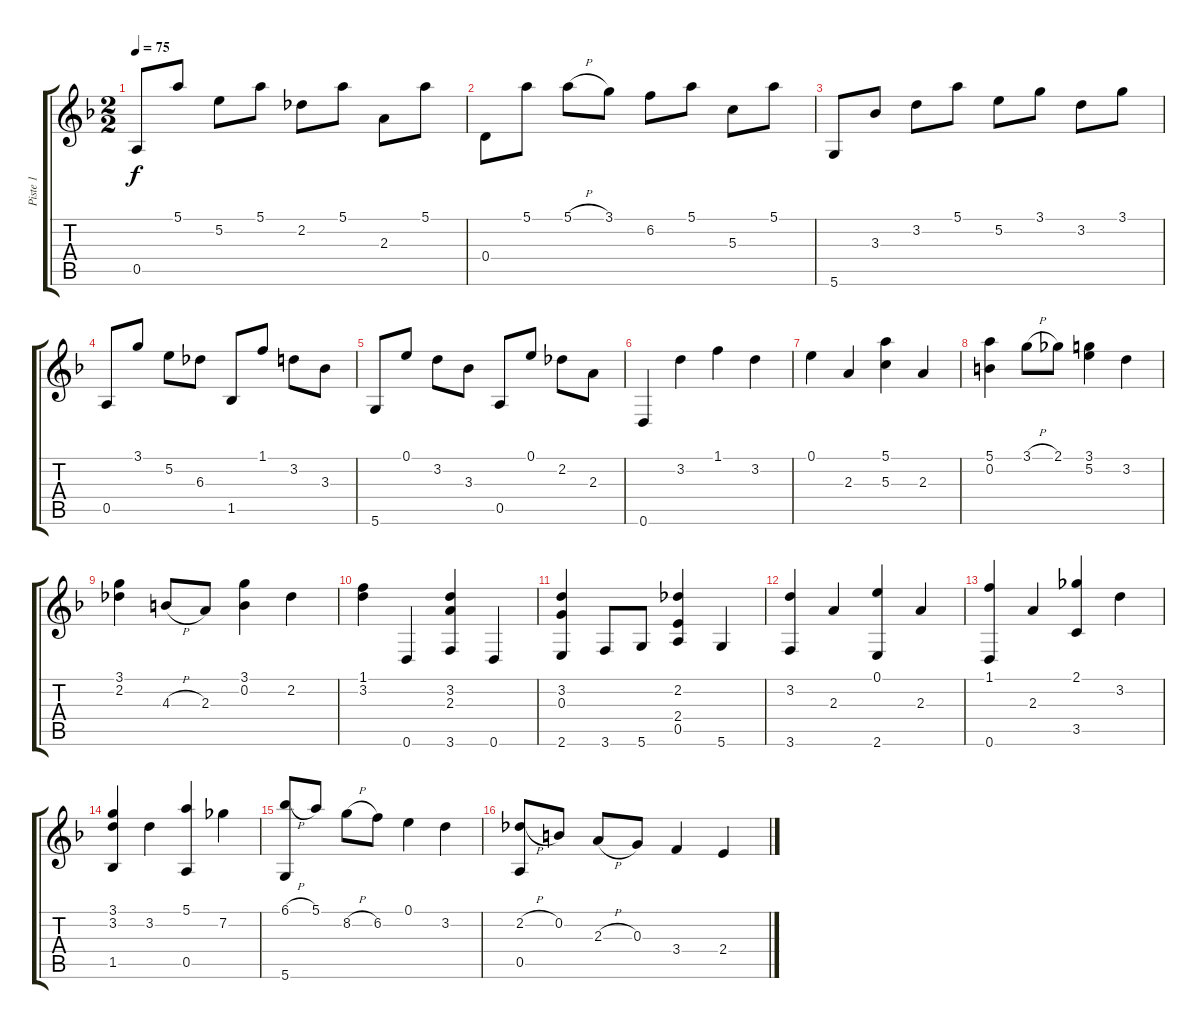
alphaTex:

\track ("Piste 1" "Piste 1") {instrument acousticguitarsteel}
\staff {score tabs}
\tuning (E4 B3 G3 D3 A2 D2) {hide}
\ts (2 2)
\tempo 75
\clef g2
\ks dminor
0.5.8{dy f} 5.1.8 5.2.8 5.1.8 2.2.8 5.1.8 2.3.8 5.1.8 |
0.4.8 5.1.8 5.1{h}.8 3.1.8 6.2.8 5.1.8 5.3.8 5.1.8 |
5.6.8 3.3.8 3.2.8 5.1.8 5.2.8 3.1.8 3.2.8 3.1.8 |
0.5.8 3.1.8 5.2.8 6.3.8 1.5.8 1.1.8 3.2.8 3.3.8 |
5.6.8 0.1.8 3.2.8 3.3.8 0.5.8 0.1.8 2.2.8 2.3.8 |
0.6.4 3.2.4 1.1.4 3.2.4 |
0.1.4 2.3.4 (5.1 5.3).4 2.3.4 |
(5.1 0.2).4 3.1{h}.8 2.1.8 (3.1 5.2).4 3.2.4 |
(3.1 2.2).4 4.3{h}.8 2.3.8 (3.1 0.2).4 2.2.4 |
(1.1 3.2).4 0.6.4 (3.2 2.3 3.6).4 0.6.4 |
(3.2 0.3 2.6).4 3.6.8 5.6.8 (2.2 2.4 0.5).4 5.6.4 |
(3.2 3.6).4 2.3.4 (0.1 2.6).4 2.3.4 |
(1.1 0.6).4 2.3.4 (2.1 3.5).4 3.2.4 |
(3.1 3.2 1.5).4 3.2.4 (5.1 0.5).4 7.2.4 |
(6.1{h} 5.6).8 5.1.8 8.2{h}.8 6.2.8 0.1.4 3.2.4 |
(2.2{h} 0.5).8 0.2.8 2.3{h}.8 0.3.8 3.4.4 2.4.4
